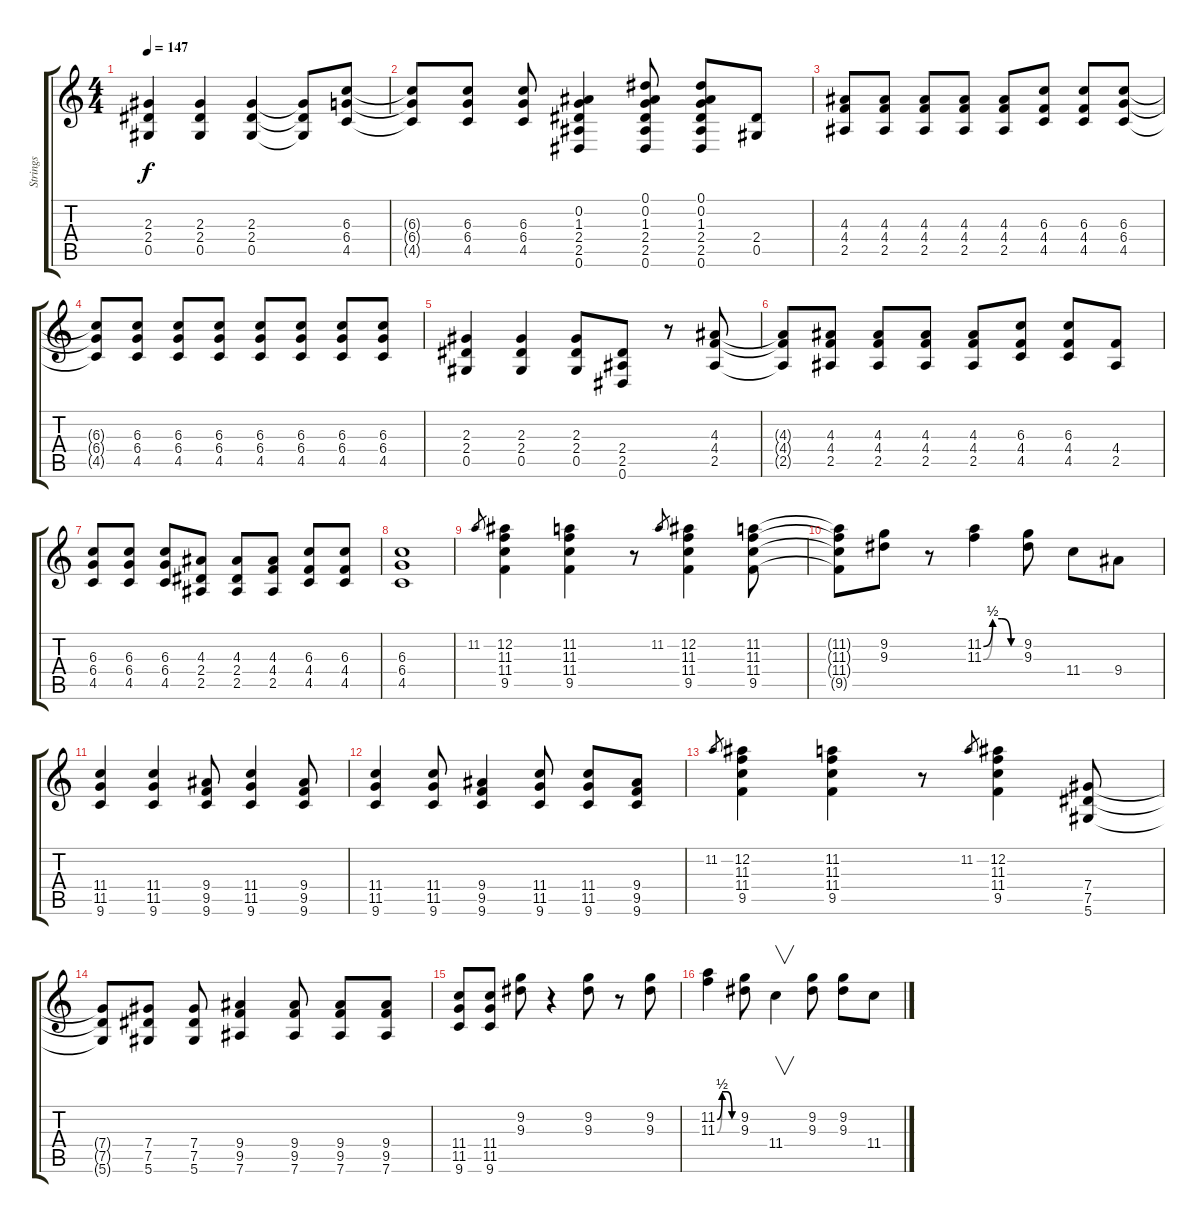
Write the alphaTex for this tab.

\track ("Strings" "Strings") {instrument overdrivenguitar}
\staff {score tabs}
\tuning (Eb4 Bb3 Gb3 Db3 Ab2 Eb2) {hide}
\ts (4 4)
\tempo 147
\clef g2
\ks c
(2.3 2.4 0.5).4{dy f} (2.3 2.4 0.5).4 (2.3 2.4 0.5).4 (2.3{t} 2.4{t} 0.5{t}).8 (6.3 6.4 4.5).8 |
(6.3{t} 6.4{t} 4.5{t}).8 (6.3 6.4 4.5).8 (6.3 6.4 4.5).8 (0.2 1.3 2.4 2.5 0.6).4 (0.1 0.2 1.3 2.4 2.5 0.6).8 (0.1 0.2 1.3 2.4 2.5 0.6).8 (2.4 0.5).8 |
(4.3 4.4 2.5).8 (4.3 4.4 2.5).8 (4.3 4.4 2.5).8 (4.3 4.4 2.5).8 (4.3 4.4 2.5).8 (6.3 4.4 4.5).8 (6.3 4.4 4.5).8 (6.3 6.4 4.5).8 |
(6.3{t} 6.4{t} 4.5{t}).8 (6.3 6.4 4.5).8 (6.3 6.4 4.5).8 (6.3 6.4 4.5).8 (6.3 6.4 4.5).8 (6.3 6.4 4.5).8 (6.3 6.4 4.5).8 (6.3 6.4 4.5).8 |
(2.3 2.4 0.5).4 (2.3 2.4 0.5).4 (2.3 2.4 0.5).8 (2.4 2.5 0.6).8 r.8 (4.3 4.4 2.5).8 |
(4.3{t} 4.4{t} 2.5{t}).8 (4.3 4.4 2.5).8 (4.3 4.4 2.5).8 (4.3 4.4 2.5).8 (4.3 4.4 2.5).8 (6.3 4.4 4.5).8 (6.3 4.4 4.5).8 (4.4 2.5).8 |
(6.3 6.4 4.5).8 (6.3 6.4 4.5).8 (6.3 6.4 4.5).8 (4.3 2.4 2.5).8 (4.3 2.4 2.5).8 (4.3 4.4 2.5).8 (6.3 4.4 4.5).8 (6.3 4.4 4.5).8 |
(6.3 6.4 4.5).1 |
11.2.8{gr} (12.2 11.3 11.4 9.5).4 (11.2 11.3 11.4 9.5).4 r.8 11.2.8{gr} (12.2 11.3 11.4 9.5).4 (11.2 11.3 11.4 9.5).8 |
(11.2{t} 11.3{t} 11.4{t} 9.5{t}).8 (9.2 9.3).8 r.8 (11.2{be (custom 0 0 15 2 30 2 45 0 60 0)} 11.3{be (custom 0 0 15 2 30 2 45 0 60 0)}).4 (9.2 9.3).8 11.4.8 9.4.8 |
(11.4 11.5 9.6).4 (11.4 11.5 9.6).4 (9.4 9.5 9.6).8 (11.4 11.5 9.6).4 (9.4 9.5 9.6).8 |
(11.4 11.5 9.6).4 (11.4 11.5 9.6).8 (9.4 9.5 9.6).4 (11.4 11.5 9.6).8 (11.4 11.5 9.6).8 (9.4 9.5 9.6).8 |
11.2.8{gr} (12.2 11.3 11.4 9.5).4 (11.2 11.3 11.4 9.5).4 r.8 11.2.8{gr} (12.2 11.3 11.4 9.5).4 (7.4 7.5 5.6).8 |
(7.4{t} 7.5{t} 5.6{t}).8 (7.4 7.5 5.6).8 (7.4 7.5 5.6).8 (9.4 9.5 7.6).4 (9.4 9.5 7.6).8 (9.4 9.5 7.6).8 (9.4 9.5 7.6).8 |
(11.4 11.5 9.6).8 (11.4 11.5 9.6).8 (9.2 9.3).8 r.4 (9.2 9.3).8 r.8 (9.2 9.3).8 |
(11.2{be (custom 0 0 15 2 30 2 45 0 60 0)} 11.3{be (custom 0 0 15 2 30 2 45 0 60 0)}).4 (9.2 9.3).8 11.4.4{v} (9.2 9.3).8 (9.2 9.3).8 11.4.8
